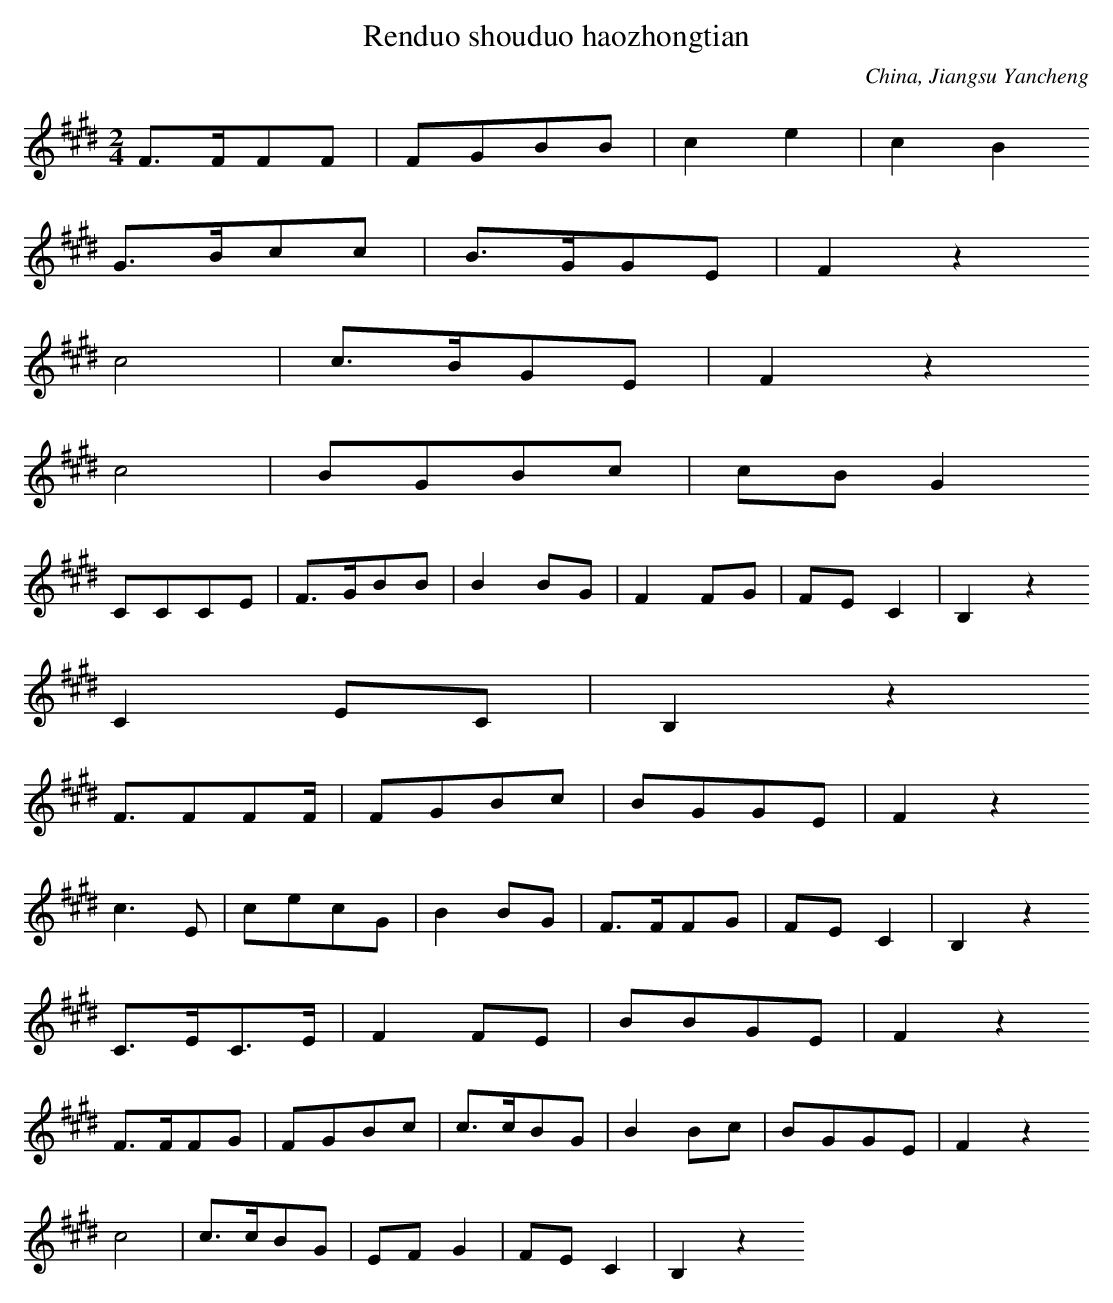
X:1
T: Renduo shouduo haozhongtian
O: China, Jiangsu Yancheng
M: 2/4
L: 1/16
K: E
F3FF2F2 | F2G2B2B2 | c4e4 | c4B4
G3Bc2c2 | B3GG2E2 | F4z4
c8 | c3BG2E2 | F4z4
c8 | B2G2B2c2 | c2B2G4
C2C2C2E2 | F3GB2B2 | B4B2G2 | F4F2G2 | F2E2C4 | B,4z4
C4E2C2 | B,4z4
F3F2F2F | F2G2B2c2 | B2G2G2E2 | F4z4
c6E2 | c2e2c2G2 | B4B2G2 | F3FF2G2 | F2E2C4 | B,4z4
C3EC3E | F4F2E2 | B2B2G2E2 | F4z4
F3FF2G2 | F2G2B2c2 | c3cB2G2 | B4B2c2 | B2G2G2E2 | F4z4
c8 | c3cB2G2 | E2F2G4 | F2E2C4 | B,4z4
